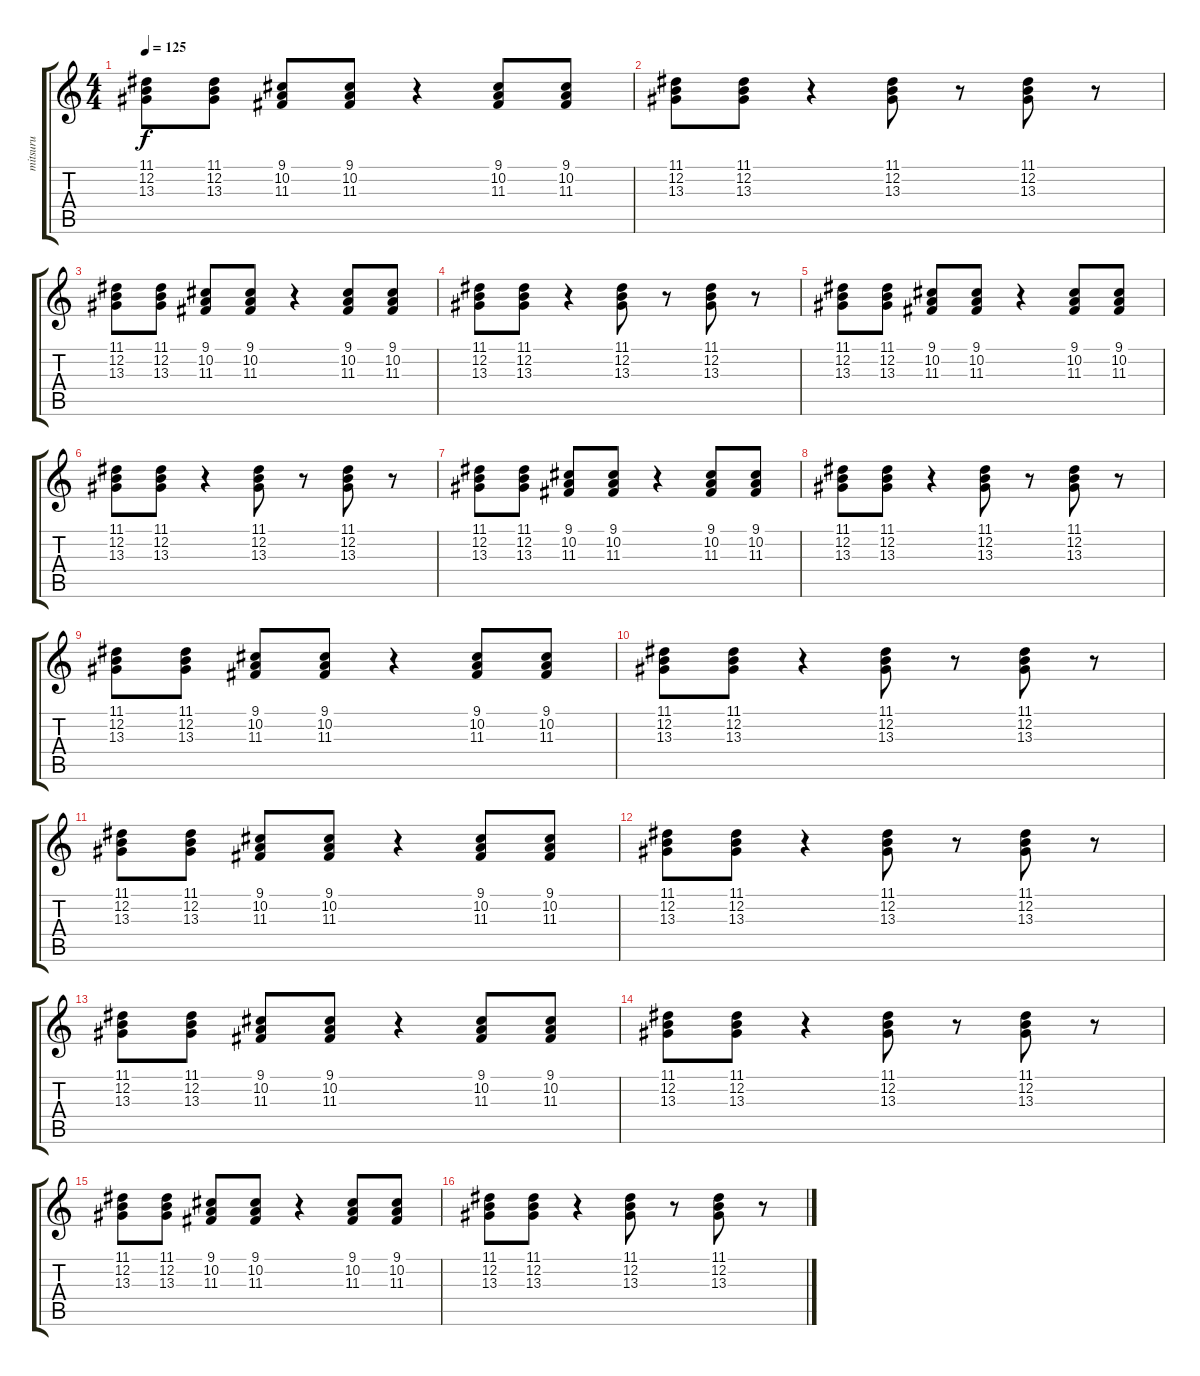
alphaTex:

\track ("mitsuru" "mitsuru") {instrument lead5charang}
\staff {score tabs}
\tuning (E4 B3 G3 D3 A2 E2) {hide}
\ts (4 4)
\tempo 125
\clef g2
\ks c
(11.1 12.2 13.3).8{dy f} (11.1 12.2 13.3).8 (9.1 10.2 11.3).8 (9.1 10.2 11.3).8 r.4 (9.1 10.2 11.3).8 (9.1 10.2 11.3).8 |
(11.1 12.2 13.3).8 (11.1 12.2 13.3).8 r.4 (11.1 12.2 13.3).8 r.8 (11.1 12.2 13.3).8 r.8 |
(11.1 12.2 13.3).8 (11.1 12.2 13.3).8 (9.1 10.2 11.3).8 (9.1 10.2 11.3).8 r.4 (9.1 10.2 11.3).8 (9.1 10.2 11.3).8 |
(11.1 12.2 13.3).8 (11.1 12.2 13.3).8 r.4 (11.1 12.2 13.3).8 r.8 (11.1 12.2 13.3).8 r.8 |
(11.1 12.2 13.3).8 (11.1 12.2 13.3).8 (9.1 10.2 11.3).8 (9.1 10.2 11.3).8 r.4 (9.1 10.2 11.3).8 (9.1 10.2 11.3).8 |
(11.1 12.2 13.3).8 (11.1 12.2 13.3).8 r.4 (11.1 12.2 13.3).8 r.8 (11.1 12.2 13.3).8 r.8 |
(11.1 12.2 13.3).8 (11.1 12.2 13.3).8 (9.1 10.2 11.3).8 (9.1 10.2 11.3).8 r.4 (9.1 10.2 11.3).8 (9.1 10.2 11.3).8 |
(11.1 12.2 13.3).8 (11.1 12.2 13.3).8 r.4 (11.1 12.2 13.3).8 r.8 (11.1 12.2 13.3).8 r.8 |
(11.1 12.2 13.3).8 (11.1 12.2 13.3).8 (9.1 10.2 11.3).8 (9.1 10.2 11.3).8 r.4 (9.1 10.2 11.3).8 (9.1 10.2 11.3).8 |
(11.1 12.2 13.3).8 (11.1 12.2 13.3).8 r.4 (11.1 12.2 13.3).8 r.8 (11.1 12.2 13.3).8 r.8 |
(11.1 12.2 13.3).8 (11.1 12.2 13.3).8 (9.1 10.2 11.3).8 (9.1 10.2 11.3).8 r.4 (9.1 10.2 11.3).8 (9.1 10.2 11.3).8 |
(11.1 12.2 13.3).8 (11.1 12.2 13.3).8 r.4 (11.1 12.2 13.3).8 r.8 (11.1 12.2 13.3).8 r.8 |
(11.1 12.2 13.3).8 (11.1 12.2 13.3).8 (9.1 10.2 11.3).8 (9.1 10.2 11.3).8 r.4 (9.1 10.2 11.3).8 (9.1 10.2 11.3).8 |
(11.1 12.2 13.3).8 (11.1 12.2 13.3).8 r.4 (11.1 12.2 13.3).8 r.8 (11.1 12.2 13.3).8 r.8 |
(11.1 12.2 13.3).8 (11.1 12.2 13.3).8 (9.1 10.2 11.3).8 (9.1 10.2 11.3).8 r.4 (9.1 10.2 11.3).8 (9.1 10.2 11.3).8 |
(11.1 12.2 13.3).8 (11.1 12.2 13.3).8 r.4 (11.1 12.2 13.3).8 r.8 (11.1 12.2 13.3).8 r.8
